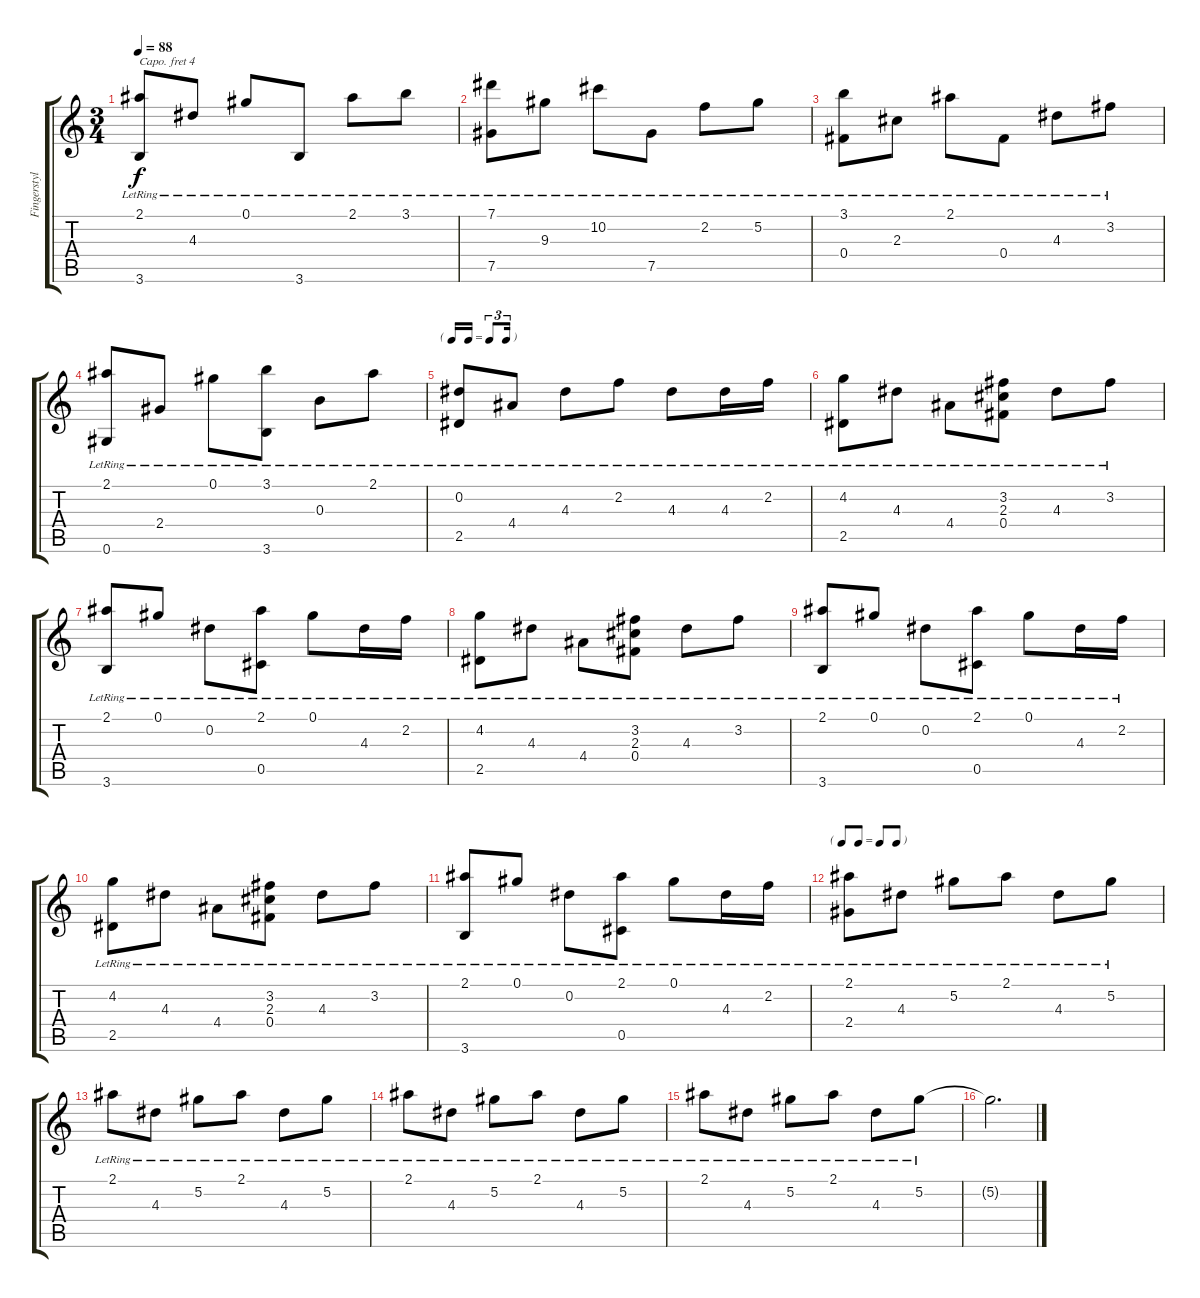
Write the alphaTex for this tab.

\track ("Fingerstyle" "Fingerstyl") {instrument acousticguitarnylon}
\staff {score tabs}
\capo 4
\tuning (E4 B3 G3 D3 A2 E2) {hide}
\ts (3 4)
\tempo 88
\clef g2
\ks c
(2.1{lr} 3.6{lr}).8{dy f} 4.3{lr}.8 0.1{lr}.8 3.6{lr}.8 2.1{lr}.8 3.1{lr}.8 |
(7.1{lr} 7.5{lr}).8 9.3{lr}.8 10.2{lr}.8 7.5{lr}.8 2.2{lr}.8 5.2{lr}.8 |
(3.1{lr} 0.4{lr}).8 2.3{lr}.8 2.1{lr}.8 0.4{lr}.8 4.3{lr}.8 3.2{lr}.8 |
(2.1{lr} 0.6{lr}).8 2.4{lr}.8 0.1{lr}.8 (3.1{lr} 3.6{lr}).8 0.3{lr}.8 2.1{lr}.8 |
\tf triplet16th
(0.2{lr} 2.5{lr}).8 4.4{lr}.8 4.3{lr}.8 2.2{lr}.8 4.3{lr}.8 4.3{lr}.16 2.2{lr}.16 |
(4.2{lr} 2.5{lr}).8 4.3{lr}.8 4.4{lr}.8 (3.2{lr} 2.3{lr} 0.4{lr}).8 4.3{lr}.8 3.2{lr}.8 |
(2.1{lr} 3.6{lr}).8 0.1{lr}.8 0.2{lr}.8 (2.1{lr} 0.5{lr}).8 0.1{lr}.8 4.3{lr}.16 2.2{lr}.16 |
(4.2{lr} 2.5{lr}).8 4.3{lr}.8 4.4{lr}.8 (3.2{lr} 2.3{lr} 0.4{lr}).8 4.3{lr}.8 3.2{lr}.8 |
(2.1{lr} 3.6{lr}).8 0.1{lr}.8 0.2{lr}.8 (2.1{lr} 0.5{lr}).8 0.1{lr}.8 4.3{lr}.16 2.2{lr}.16 |
(4.2{lr} 2.5{lr}).8 4.3{lr}.8 4.4{lr}.8 (3.2{lr} 2.3{lr} 0.4{lr}).8 4.3{lr}.8 3.2{lr}.8 |
(2.1{lr} 3.6{lr}).8 0.1{lr}.8 0.2{lr}.8 (2.1{lr} 0.5{lr}).8 0.1{lr}.8 4.3{lr}.16 2.2{lr}.16 |
\tf none
(2.1{lr} 2.4{lr}).8 4.3{lr}.8 5.2{lr}.8 2.1{lr}.8 4.3{lr}.8 5.2{lr}.8 |
2.1{lr}.8 4.3{lr}.8 5.2{lr}.8 2.1{lr}.8 4.3{lr}.8 5.2{lr}.8 |
2.1{lr}.8 4.3{lr}.8 5.2{lr}.8 2.1{lr}.8 4.3{lr}.8 5.2{lr}.8 |
2.1{lr}.8 4.3{lr}.8 5.2{lr}.8 2.1{lr}.8 4.3{lr}.8 5.2{lr}.8 |
5.2{t}.2{d}
